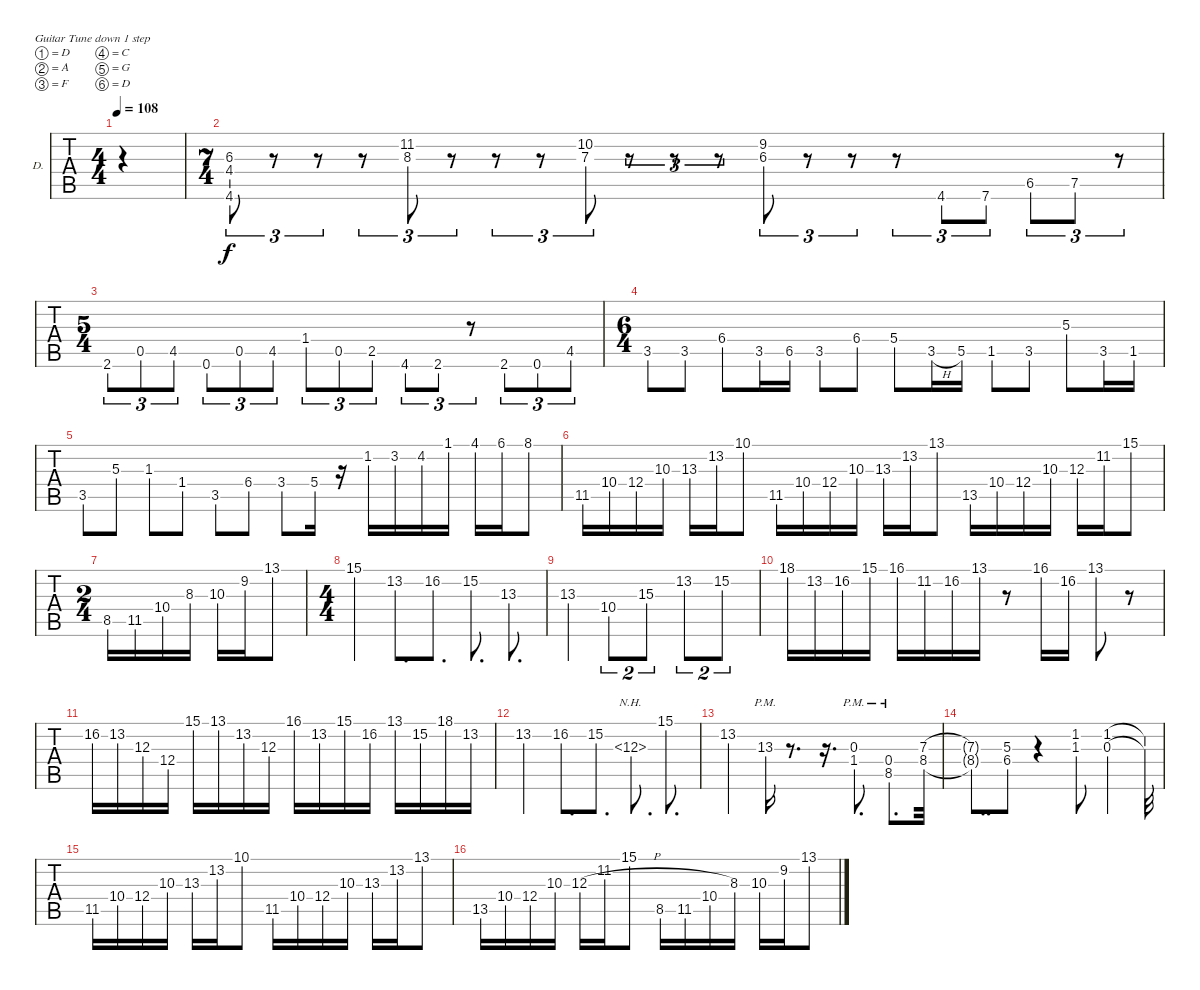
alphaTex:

\defaultSystemsLayout 4
\bracketExtendMode groupsimilarinstruments
\firstSystemTrackNameOrientation horizontal
\otherSystemsTrackNameOrientation horizontal
\track ("B." "D.") {solo instrument distortionguitar}
\staff {tabs}
\tuning (D4 A3 F3 C3 G2 D2)
\ts (4 4)
\tempo 108
\clef g2
\ks c
|
\ts (7 4)
(4.6 4.4 6.3).8{tu (3 2)} r.8{tu (3 2)} r.8{tu (3 2)} r.8{tu (3 2)} (8.3 11.2).8{tu (3 2)} r.8{tu (3 2)} r.8{tu (3 2)} r.8{tu (3 2)} (7.3 10.2).8{tu (3 2)} r.8{tu (3 2)} r.8{tu (3 2)} r.8{tu (3 2)} (6.3 9.2).8{tu (3 2)} r.8{tu (3 2)} r.8{tu (3 2)} r.8{tu (3 2)} 4.6.8{tu (3 2)} 7.6.8{tu (3 2)} 6.5.8{tu (3 2)} 7.5.8{tu (3 2)} r.8{tu (3 2)} |
\ts (5 4)
2.6.8{tu (3 2)} 0.5.8{tu (3 2)} 4.5.8{tu (3 2)} 0.6.8{tu (3 2)} 0.5.8{tu (3 2)} 4.5.8{tu (3 2)} 1.4.8{tu (3 2)} 0.5.8{tu (3 2)} 2.5.8{tu (3 2)} 4.6.8{tu (3 2)} 2.6.8{tu (3 2)} r.8{tu (3 2)} 2.6.8{tu (3 2)} 0.6.8{tu (3 2)} 4.5.8{tu (3 2)} |
\ts (6 4)
\scale
0.487395 3.5.8 3.5.8 6.4.8 3.5.16 6.5.16 3.5.8 6.4.8 5.4.8 3.5{h}.16 5.5.16 1.5.8 3.5.8 5.3.8 3.5.16 1.5.16 |
\scale
0.256303 3.5.8 5.3.8 1.3.8 1.4.8 3.5.8 6.4.8 3.4.8 5.4.16 r.16 1.2.16 3.2.16 4.2.16 1.1.16 4.1.16 6.1.16 8.1.8 |
\scale
0.374359 11.5.16 10.4.16 12.4.16 10.3.16 13.3.16 13.2.16 10.1.8 11.5.16 10.4.16 12.4.16 10.3.16 13.3.16 13.2.16 13.1.8 13.5.16 10.4.16 12.4.16 10.3.16 12.3.16 11.2.16 15.1.8 |
\ts (2 4)
8.5.16 11.5.16 10.4.16 8.3.16 10.3.16 9.2.16 13.1.8 |
\ts (4 4)
\scale
0.312821 15.1.4 13.2.8{d} 16.2.8{d} 15.2.8{d} 13.3.8{d} |
13.3.4 10.4.8{tu (2 3)} 15.3.8{tu (2 3)} 13.2.8{tu (2 3)} 15.2.8{tu (2 3)} |
\scale
0.312821 18.1.16 13.2.16 16.2.16 15.1.16 16.1.16 11.2.16 16.2.16 13.1.16 r.8 16.1.16 16.2.16 13.1.8 r.8 |
\scale
0.322751 16.2.16 13.2.16 12.3.16 12.4.16 15.1.16 13.1.16 13.2.16 12.3.16 16.1.16 13.2.16 15.1.16 16.2.16 13.1.16 15.2.16 18.1.16 13.2.16 |
\scale
0.322751 13.2.4 16.2.8{d} 15.2.8{d} 12.3{nh}.8{d} 15.1.8{d} |
\scale
0.354497 13.2.4 13.3{pm}.16 r.8{d} r.16{d} (1.4{pm} 0.3{pm}).8{d} (0.4{pm} 8.5{pm}).8{d} (8.4 7.3).32 |
(8.4{t} 7.3{t}).8{dd} (6.4 5.3).8 r.4 (1.3 1.2).8 (0.3 1.2).4 (1.2{t} 0.3{t}).32 |
11.5.16 10.4.16 12.4.16 10.3.16 13.3.16 13.2.16 10.1.8 11.5.16 10.4.16 12.4.16 10.3.16 13.3.16 13.2.16 13.1.8 |
13.5.16 10.4.16 12.4.16 10.3.16 12.3{h}.16 11.2.16 15.1.8 8.5.16 11.5.16 10.4.16 8.3.16 10.3.16 9.2.16 13.1.8
